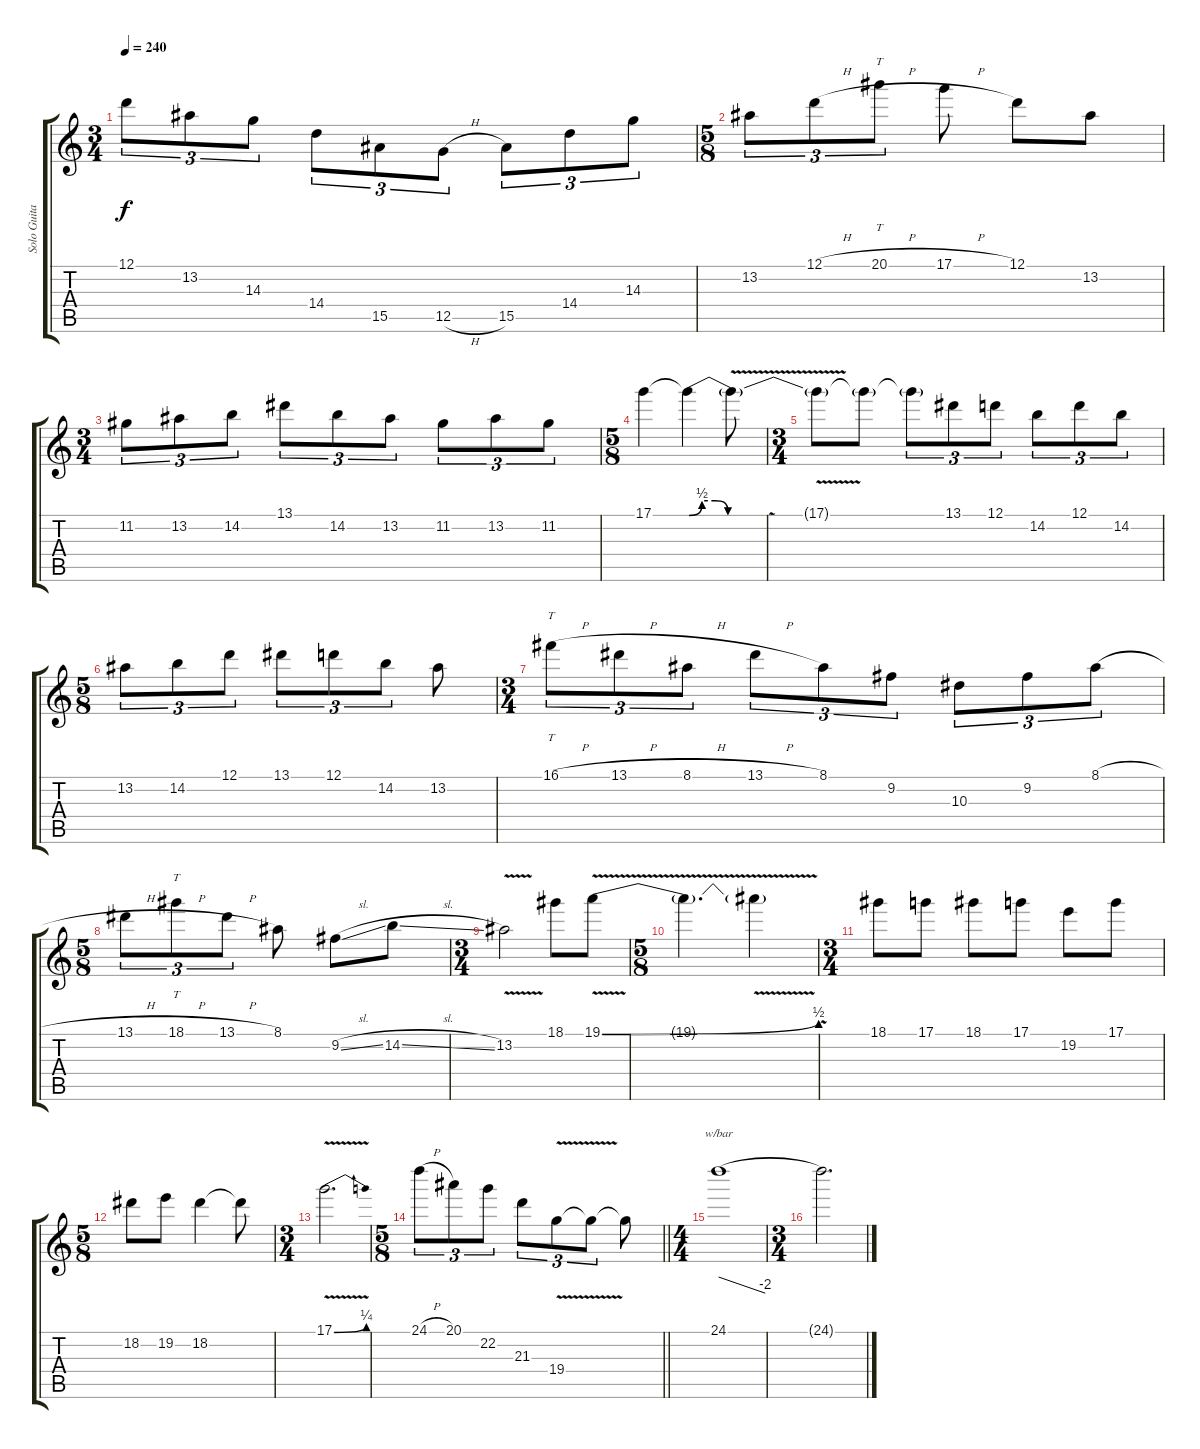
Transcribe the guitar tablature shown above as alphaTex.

\track ("Solo Guitare 1" "Solo Guita") {instrument overdrivenguitar}
\staff {score tabs}
\tuning (D4 A3 F3 C3 G2 D2) {hide}
\ts (3 4)
\tempo 240
\clef g2
\ks c
12.1.8{tu (3 2) dy f} 13.2.8{tu (3 2)} 14.3.8{tu (3 2)} 14.4.8{tu (3 2)} 15.5.8{tu (3 2)} 12.5{h}.8{tu (3 2)} 15.5.8{tu (3 2)} 14.4.8{tu (3 2)} 14.3.8{tu (3 2)} |
\ts (5 8)
13.2.8{tu (3 2)} 12.1{h}.8{tu (3 2)} 20.1{h}.8{tt tu (3 2)} 17.1{h}.8 12.1.8 13.2.8 |
\ts (3 4)
11.2.8{tu (3 2)} 13.2.8{tu (3 2)} 14.2.8{tu (3 2)} 13.1.8{tu (3 2)} 14.2.8{tu (3 2)} 13.2.8{tu (3 2)} 11.2.8{tu (3 2)} 13.2.8{tu (3 2)} 11.2.8{tu (3 2)} |
\ts (5 8)
17.1.4 17.1{be (custom 0 0 10 2 20 2 30 0 60 0) t}.4 17.1{v t}.8 |
\ts (3 4)
17.1{t}.8 17.1{t}.8 17.1{t}.8{tu (3 2)} 13.1.8{tu (3 2)} 12.1.8{tu (3 2)} 14.2.8{tu (3 2)} 12.1.8{tu (3 2)} 14.2.8{tu (3 2)} |
\ts (5 8)
13.2.8{tu (3 2)} 14.2.8{tu (3 2)} 12.1.8{tu (3 2)} 13.1.8{tu (3 2)} 12.1.8{tu (3 2)} 14.2.8{tu (3 2)} 13.2.8 |
\ts (3 4)
16.1{h}.8{tt tu (3 2)} 13.1{h}.8{tu (3 2)} 8.1{h}.8{tu (3 2)} 13.1{h}.8{tu (3 2)} 8.1.8{tu (3 2)} 9.2.8{tu (3 2)} 10.3.8{tu (3 2)} 9.2.8{tu (3 2)} 8.1{h}.8{tu (3 2)} |
\ts (5 8)
13.1{h}.8{tu (3 2)} 18.1{h}.8{tt tu (3 2)} 13.1{h}.8{tu (3 2)} 8.1.8 9.2{sl}.8 14.2{sl}.8 |
\ts (3 4)
13.2{v}.2 18.1.8 19.1{be (bend 0 0 60 2) v}.8 |
\ts (5 8)
19.1{t}.4{d} 19.1{v t}.4 |
\ts (3 4)
18.1.8 17.1.8 18.1.8 17.1.8 19.2.8 17.1.8 |
\ts (5 8)
18.2.8 19.2.8 18.2.4 18.2{t}.8 |
\ts (3 4)
17.1{be (bend 0 0 60 1) v}.2{d} |
\ts (5 8)
\barLineRight lightlight
24.1{h}.8{tu (3 2)} 20.1.8{tu (3 2)} 22.2.8{tu (3 2)} 21.3.8{tu (3 2)} 19.4{v}.8{tu (3 2)} 19.4{t}.8{tu (3 2)} 19.4{t}.8 |
\ts (4 4)
24.1.1{tbe (dive default 0 0 60 -8)} |
\ts (3 4)
24.1{t}.2{d}
